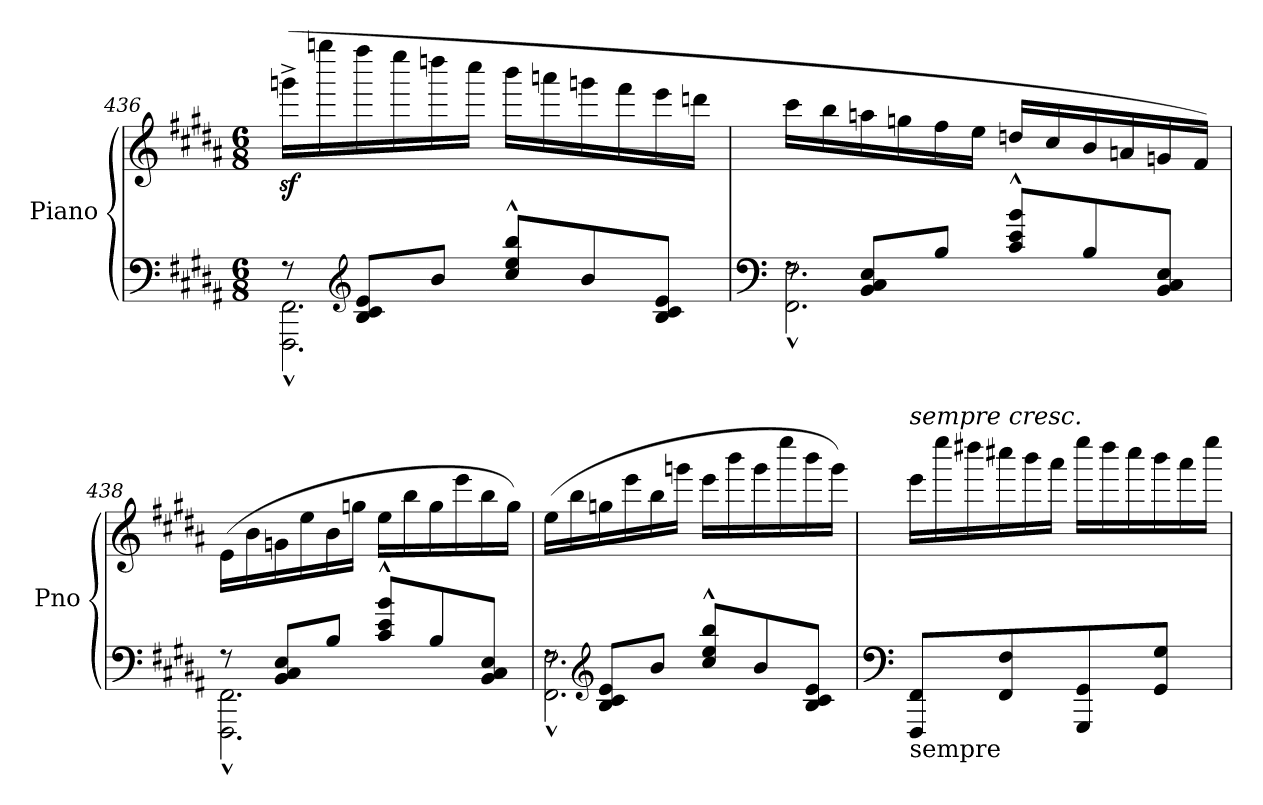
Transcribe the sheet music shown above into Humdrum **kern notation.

**kern	**kern
*part1	*part1
*staff2	*staff1
*I"Piano	*
*I'Pno	*
*clefF4	*clefG2
*k[f#c#g#d#a#]	*k[f#c#g#d#a#]
*M6/8	*M6/8
=436	=436
*^	*
8rF	2.FFF#\^^ 2.FF#\^^	(16gggnz<^\LL
.	.	16ggggn\
*clefG2	*	*
8B/ 8c#/ 8e/L	.	16ffff#\
.	.	16eeee\
8b/J	.	16ddddn\
.	.	16cccc#\JJ
8cc#/^^ 8ee/^^ 8bb/^^L	.	16bbb\LL
.	.	16aaan\
8b/	.	16gggn\
.	.	16fff#\
8B/ 8c#/ 8e/J	.	16eee\
.	.	16dddn\JJ
!!LO:LB:g=z
=437	=437	=437
*clefF4	*	*
8rF	2.FF#\^^ 2.F#\^^	16ccc#\LL
.	.	16bb\
8BB/ 8C#/ 8E/L	.	16aan\
.	.	16ggn\
8B/J	.	16ff#\
.	.	16ee\JJ
8c#/^^ 8e/^^ 8b/^^L	.	16ddn/LL
.	.	16cc#/
8B/	.	16b/
.	.	16an/
8BB/ 8C#/ 8E/J	.	16gn/
.	.	16f#/JJ)
=438	=438	=438
8rF	2.FFF#\^^ 2.FF#\^^	(16e\LL
.	.	16b\
8BB/ 8C#/ 8E/L	.	16gn\
.	.	16ee\
8B/J	.	16b\
.	.	16ggn\JJ
8c#/^^ 8e/^^ 8b/^^L	.	16ee\LL
.	.	16bb\
8B/	.	16gg\
.	.	16eee\
8BB/ 8C#/ 8E/J	.	16bb\
.	.	16gg\JJ)
=439	=439	=439
8rF	2.FF#\^^ 2.F#\^^	(16ee\LL
.	.	16bb\
*clefG2	*	*
8B/ 8c#/ 8e/L	.	16ggn\
.	.	16eee\
8b/J	.	16bb\
.	.	16gggn\JJ
8cc#/^^ 8ee/^^ 8bb/^^L	.	16eee\LL
.	.	16bbb\
8b/	.	16ggg\
.	.	16eeee\
8B/ 8c#/ 8e/J	.	16bbb\
.	.	16ggg\JJ)
*v	*v	*
!!LO:LB:g=z
=440	=440
*clefF4	*
*Xtuplet	*
!	!LO:TX:a:i:t=sempre cresc.
!LO:TX:b:t=sempre	!
16%3FFF#/ 16%3FF#/L	16eee\LL
.	16eeee\
.	16dddd#X\
16%3FF#/ 16%3F#/	16cccc#X\
.	16bbb\
.	16aaa#\JJ
16%3GGG#/ 16%3GG#/	16eeee\LL
.	16dddd#\
.	16cccc#\
16%3GG#/ 16%3G#/J	16bbb\
.	16aaa#\
.	16eeee\JJ
=	=
*-	*-
